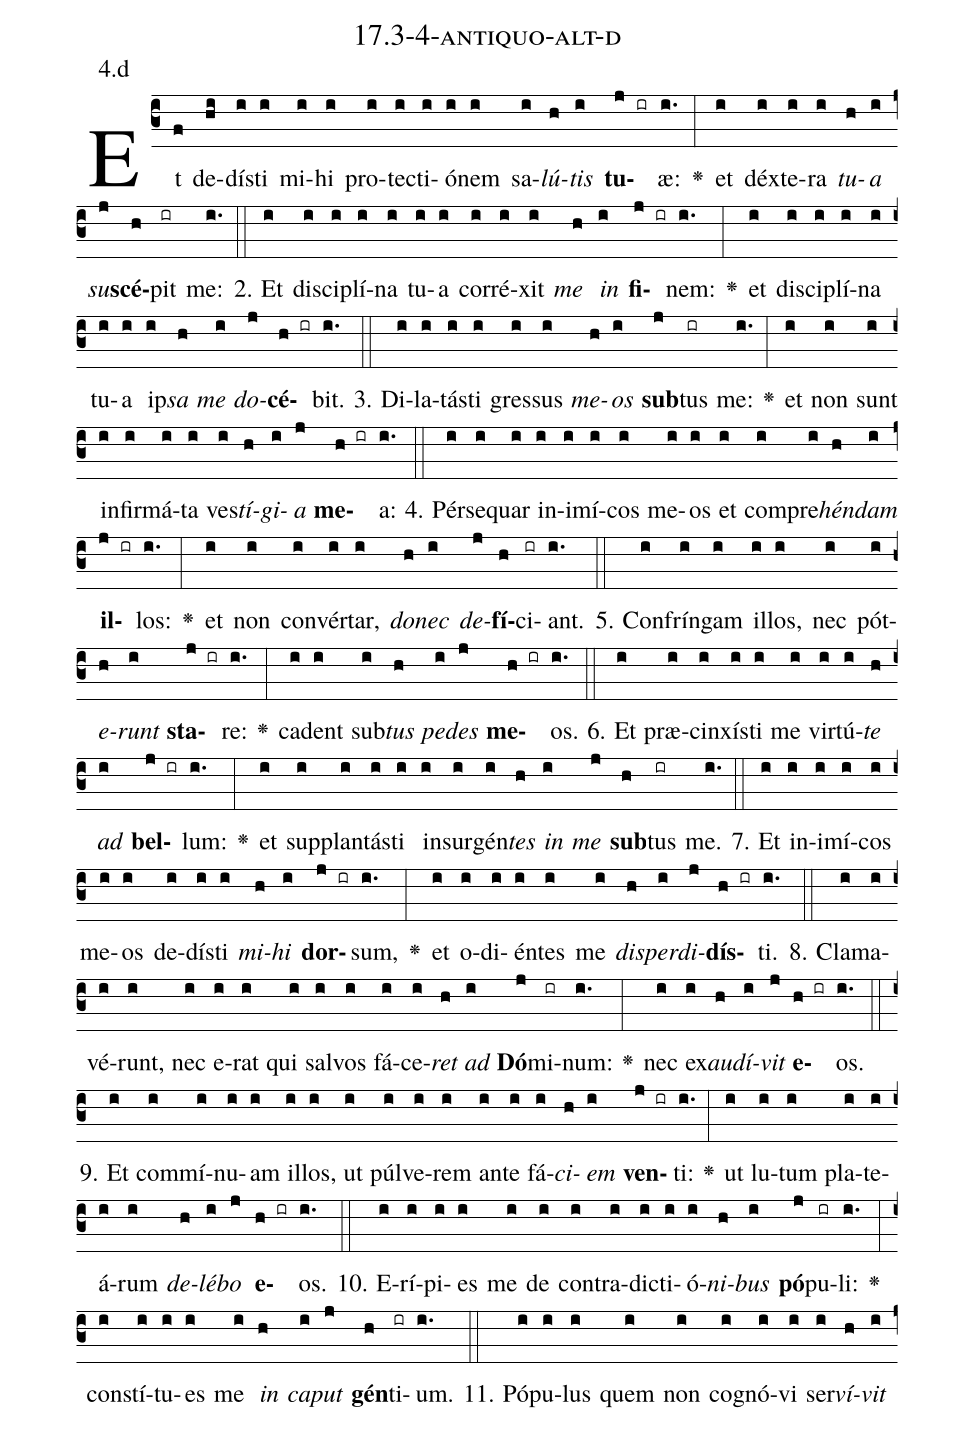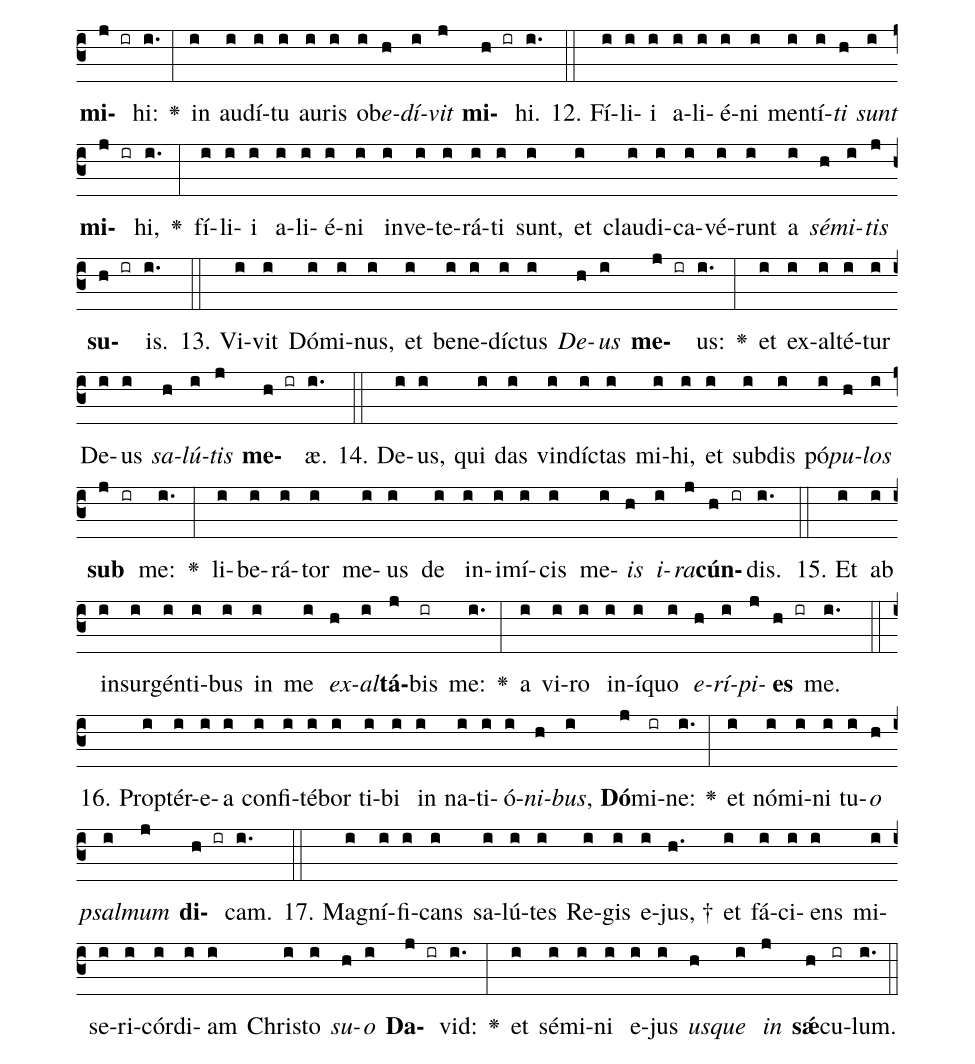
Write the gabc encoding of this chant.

name: 17.3-4-antiquo-alt-d;
annotation: 4.d;
%%
(c3)Et(f) de(hi)dís(i)ti(i) mi(i)hi(i) pro(i)tec(i)ti(i)ó(i)nem(i) sa(i)<i>lú</i>(h)<i>tis</i>(i) <b>tu</b>(j ir)æ:(i.) <v>\greheightstar</v>(:) et(i) déx(i)te(i)ra(i) <i>tu</i>(h)<i>a</i>(i) <i>su</i>(j)<b>scé</b>(h)pit(ir) me:(i.) (::)
2. Et(i) di(i)sci(i)plí(i)na(i) tu(i)a(i) cor(i)ré(i)xit(i) <i>me</i>(h) <i>in</i>(i) <b>fi</b>(j ir)nem:(i.) <v>\greheightstar</v>(:) et(i) di(i)sci(i)plí(i)na(i) tu(i)a(i) ip(i)<i>sa</i>(h) <i>me</i>(i) <i>do</i>(j)<b>cé</b>(h ir)bit.(i.) (::)
3. Di(i)la(i)tás(i)ti(i) gres(i)sus(i) <i>me</i>(h)<i>os</i>(i) <b>sub</b>(j)tus(ir) me:(i.) <v>\greheightstar</v>(:) et(i) non(i) sunt(i) in(i)fir(i)má(i)ta(i) ves(i)<i>tí</i>(h)<i>gi</i>(i)<i>a</i>(j) <b>me</b>(h ir)a:(i.) (::)
4. Pér(i)se(i)quar(i) in(i)i(i)mí(i)cos(i) me(i)os(i) et(i) com(i)pre(i)<i>hén</i>(h)<i>dam</i>(i) <b>il</b>(j ir)los:(i.) <v>\greheightstar</v>(:) et(i) non(i) con(i)vér(i)tar,(i) <i>do</i>(h)<i>nec</i>(i) <i>de</i>(j)<b>fí</b>(h)ci(ir)ant.(i.) (::)
5. Con(i)frín(i)gam(i) il(i)los,(i) nec(i) pót(i)<i>e</i>(h)<i>runt</i>(i) <b>sta</b>(j ir)re:(i.) <v>\greheightstar</v>(:) ca(i)dent(i) sub(i)<i>tus</i>(h) <i>pe</i>(i)<i>des</i>(j) <b>me</b>(h ir)os.(i.) (::)
6. Et(i) præ(i)cin(i)xís(i)ti(i) me(i) vir(i)tú(i)<i>te</i>(h) <i>ad</i>(i) <b>bel</b>(j ir)lum:(i.) <v>\greheightstar</v>(:) et(i) sup(i)plan(i)tás(i)ti(i) in(i)sur(i)gén(i)<i>tes</i>(h) <i>in</i>(i) <i>me</i>(j) <b>sub</b>(h)tus(ir) me.(i.) (::)
7. Et(i) in(i)i(i)mí(i)cos(i) me(i)os(i) de(i)dís(i)ti(i) <i>mi</i>(h)<i>hi</i>(i) <b>dor</b>(j ir)sum,(i.) <v>\greheightstar</v>(:) et(i) o(i)di(i)én(i)tes(i) me(i) <i>dis</i>(h)<i>per</i>(i)<i>di</i>(j)<b>dís</b>(h ir)ti.(i.) (::)
8. Cla(i)ma(i)vé(i)runt,(i) nec(i) e(i)rat(i) qui(i) sal(i)vos(i) fá(i)ce(i)<i>ret</i>(h) <i>ad</i>(i) <b>Dó</b>(j)mi(ir)num:(i.) <v>\greheightstar</v>(:) nec(i) ex(i)<i>au</i>(h)<i>dí</i>(i)<i>vit</i>(j) <b>e</b>(h ir)os.(i.) (::)
9. Et(i) com(i)mí(i)nu(i)am(i) il(i)los,(i) ut(i) púl(i)ve(i)rem(i) an(i)te(i) fá(i)<i>ci</i>(h)<i>em</i>(i) <b>ven</b>(j ir)ti:(i.) <v>\greheightstar</v>(:) ut(i) lu(i)tum(i) pla(i)te(i)á(i)rum(i) <i>de</i>(h)<i>lé</i>(i)<i>bo</i>(j) <b>e</b>(h ir)os.(i.) (::)
10. E(i)rí(i)pi(i)es(i) me(i) de(i) con(i)tra(i)dic(i)ti(i)ó(i)<i>ni</i>(h)<i>bus</i>(i) <b>pó</b>(j)pu(ir)li:(i.) <v>\greheightstar</v>(:) con(i)stí(i)tu(i)es(i) me(i) <i>in</i>(h) <i>ca</i>(i)<i>put</i>(j) <b>gén</b>(h)ti(ir)um.(i.) (::)
11. Pó(i)pu(i)lus(i) quem(i) non(i) co(i)gnó(i)vi(i) ser(i)<i>ví</i>(h)<i>vit</i>(i) <b>mi</b>(j ir)hi:(i.) <v>\greheightstar</v>(:) in(i) au(i)dí(i)tu(i) au(i)ris(i) ob(i)<i>e</i>(h)<i>dí</i>(i)<i>vit</i>(j) <b>mi</b>(h ir)hi.(i.) (::)
12. Fí(i)li(i)i(i) a(i)li(i)é(i)ni(i) men(i)tí(i)<i>ti</i>(h) <i>sunt</i>(i) <b>mi</b>(j ir)hi,(i.) <v>\greheightstar</v>(:) fí(i)li(i)i(i) a(i)li(i)é(i)ni(i) in(i)ve(i)te(i)rá(i)ti(i) sunt,(i) et(i) clau(i)di(i)ca(i)vé(i)runt(i) a(i) <i>sé</i>(h)<i>mi</i>(i)<i>tis</i>(j) <b>su</b>(h ir)is.(i.) (::)
13. Vi(i)vit(i) Dó(i)mi(i)nus,(i) et(i) be(i)ne(i)díc(i)tus(i) <i>De</i>(h)<i>us</i>(i) <b>me</b>(j ir)us:(i.) <v>\greheightstar</v>(:) et(i) ex(i)al(i)té(i)tur(i) De(i)us(i) <i>sa</i>(h)<i>lú</i>(i)<i>tis</i>(j) <b>me</b>(h ir)æ.(i.) (::)
14. De(i)us,(i) qui(i) das(i) vin(i)díc(i)tas(i) mi(i)hi,(i) et(i) sub(i)dis(i) pó(i)<i>pu</i>(h)<i>los</i>(i) <b>sub</b>(j ir) me:(i.) <v>\greheightstar</v>(:) li(i)be(i)rá(i)tor(i) me(i)us(i) de(i) in(i)i(i)mí(i)cis(i) me(i)<i>is</i>(h) <i>i</i>(i)<i>ra</i>(j)<b>cún</b>(h ir)dis.(i.) (::)
15. Et(i) ab(i) in(i)sur(i)gén(i)ti(i)bus(i) in(i) me(i) <i>ex</i>(h)<i>al</i>(i)<b>tá</b>(j)bis(ir) me:(i.) <v>\greheightstar</v>(:) a(i) vi(i)ro(i) in(i)í(i)quo(i) <i>e</i>(h)<i>rí</i>(i)<i>pi</i>(j)<b>es</b>(h ir) me.(i.) (::)
16. Prop(i)tér(i)e(i)a(i) con(i)fi(i)té(i)bor(i) ti(i)bi(i) in(i) na(i)ti(i)ó(i)<i>ni</i>(h)<i>bus</i>,(i) <b>Dó</b>(j)mi(ir)ne:(i.) <v>\greheightstar</v>(:) et(i) nó(i)mi(i)ni(i) tu(i)<i>o</i>(h) <i>psal</i>(i)<i>mum</i>(j) <b>di</b>(h ir)cam.(i.) (::)
17. Ma(i)gní(i)fi(i)cans(i) sa(i)lú(i)tes(i) Re(i)gis(i) e(i)jus, †(h.) et(i) fá(i)ci(i)ens(i) mi(i)se(i)ri(i)cór(i)di(i)am(i) Chris(i)to(i) <i>su</i>(h)<i>o</i>(i) <b>Da</b>(j ir)vid:(i.) <v>\greheightstar</v>(:) et(i) sé(i)mi(i)ni(i) e(i)jus(i) <i>us</i>(h)<i>que</i>(i) <i>in</i>(j) <b>sǽ</b>(h)cu(ir)lum.(i.) (::)
